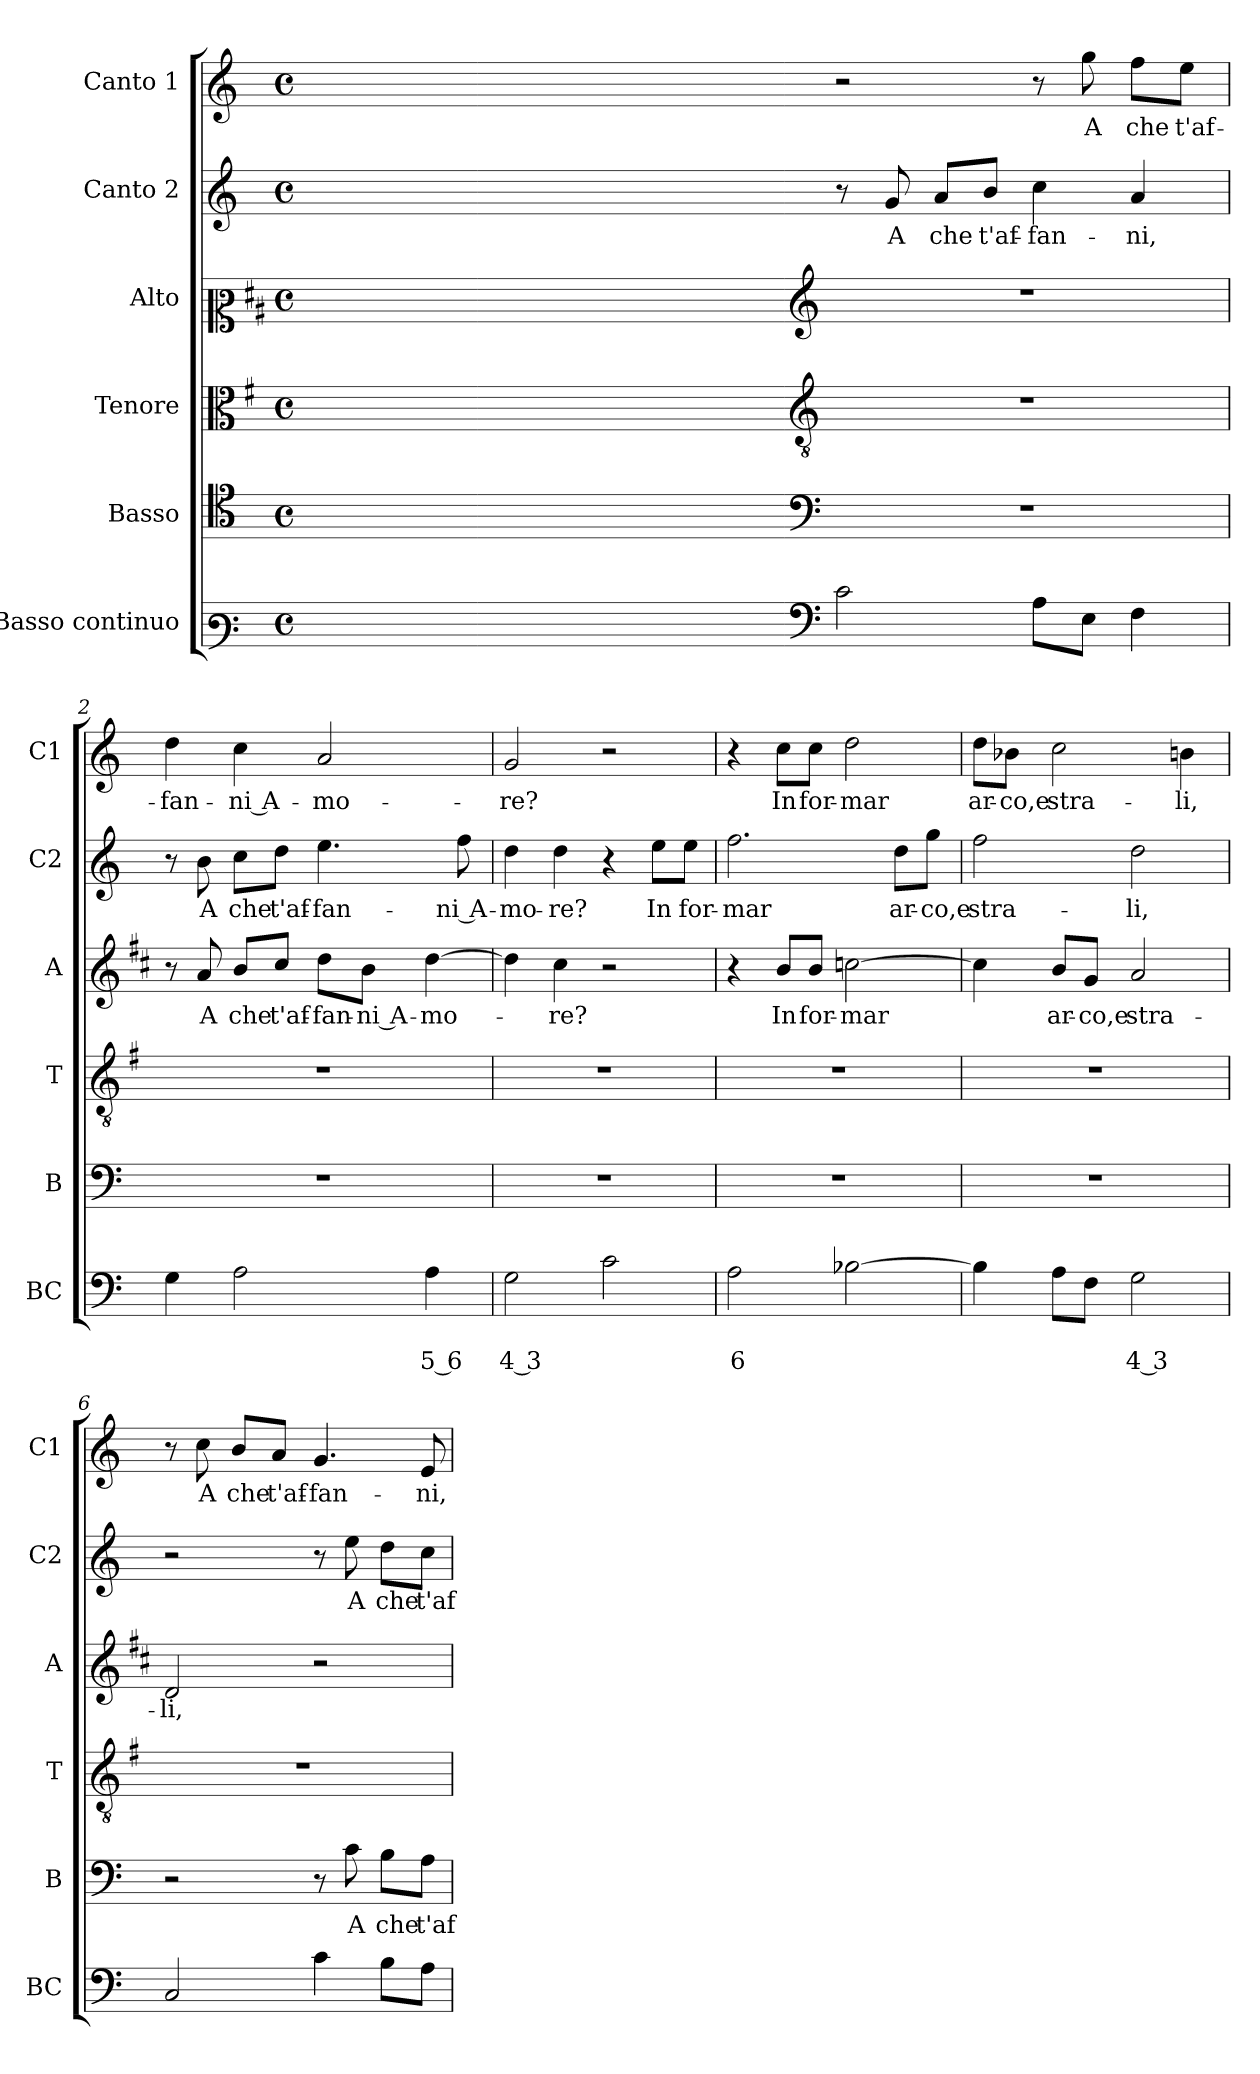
**kern	**text	**text	**kern	**text	**kern	**kern	**text	**kern	**text	**kern	**text
*part6	*part6	*part6	*part5	*part5	*part4	*part3	*part3	*part2	*part2	*part1	*part1
*staff6	*staff6	*staff6	*staff5	*staff5	*staff4	*staff3	*staff3	*staff2	*staff2	*staff1	*staff1
*I"Basso continuo	*	*	*I"Basso	*	*I"Tenore	*I"Alto	*	*I"Canto 2	*	*I"Canto 1	*
*I'BC	*	*	*I'B	*	*I'T	*I'A	*	*I'C2	*	*I'C1	*
*clefF3	*	*	*clefC4	*	*clefC3	*clefC2	*	*clefG2	*	*clefG2	*
*	*	*	*	*	*ITrd4c7	*ITrd1c2	*	*	*	*	*
*k[]	*	*	*k[]	*	*k[]	*k[]	*	*k[]	*	*k[]	*
*C:	*	*	*C:	*	*C:	*C:	*	*C:	*	*C:	*
*M4/4	*	*	*M4/4	*	*M4/4	*M4/4	*	*M4/4	*	*M4/4	*
*met(c)	*	*	*met(c)	*	*met(c)	*met(c)	*	*met(c)	*	*met(c)	*
=	=	=	=	=	=	=	=	=	=	=	=
1ryy	.	.	1ryy	.	1ryy	1ryy	.	1ryy	.	1ryy	.
=1X-	=1X-	=1X-	=1X-	=1X-	=1X-	=1X-	=1X-	=1X-	=1X-	=1X-	=1X-
4ryy	.	.	4ryy	.	4ryy	4ryy	.	4ryy	.	4ryy	.
4ryy	.	.	4ryy	.	4ryy	4ryy	.	4ryy	.	4ryy	.
4ryy	.	.	4ryy	.	4ryy	4ryy	.	4ryy	.	4ryy	.
4ryy	.	.	4ryy	.	4ryy	4ryy	.	4ryy	.	4ryy	.
=1-	=1-	=1-	=1-	=1-	=1-	=1-	=1-	=1-	=1-	=1-	=1-
*clefF4	*	*	*clefF4	*	*clefGv2	*clefG2	*	*	*	*	*
2c\	.	.	1r	.	1r	1r	.	8r	.	2r	.
!	!	!	!	!	!	!	!	!	!LO:LY:b	!	!
.	.	.	.	.	.	.	.	8g/	A	.	.
!	!	!	!	!	!	!	!	!	!LO:LY:b	!	!
.	.	.	.	.	.	.	.	8a/L	che	.	.
!	!	!	!	!	!	!	!	!	!LO:LY:b	!	!
.	.	.	.	.	.	.	.	8b/J	t'af-	.	.
!	!	!	!	!	!	!	!	!	!LO:LY:b	!	!
8A\L	.	.	.	.	.	.	.	4cc\	-fan-	8r	.
!	!	!	!	!	!	!	!	!	!	!	!LO:LY:b
8E\J	.	.	.	.	.	.	.	.	.	8gg\	A
!	!	!	!	!	!	!	!	!	!LO:LY:b	!	!LO:LY:b
4F\	.	.	.	.	.	.	.	4a/	-ni,	8ff\L	che
!	!	!	!	!	!	!	!	!	!	!	!LO:LY:b
.	.	.	.	.	.	.	.	.	.	8ee\J	t'af-
=2	=2	=2	=2	=2	=2	=2	=2	=2	=2	=2	=2
!	!	!	!	!	!	!	!	!	!	!	!LO:LY:b
4G\	.	.	1r	.	1r	8r	.	8r	.	4dd\	-fan-
!	!	!	!	!	!	!	!LO:LY:b	!	!LO:LY:b	!	!
.	.	.	.	.	.	8g/	A	8b\	A	.	.
!	!	!	!	!	!	!	!LO:LY:b	!	!LO:LY:b	!	!LO:LY:b
2A\	.	.	.	.	.	8a/L	che	8cc\L	che	4cc\	-ni A-
!	!	!	!	!	!	!	!LO:LY:b	!	!LO:LY:b	!	!
.	.	.	.	.	.	8b/J	t'af-	8dd\J	t'af-	.	.
!	!	!	!	!	!	!	!LO:LY:b	!	!LO:LY:b	!	!LO:LY:b
.	.	.	.	.	.	8cc\L	-fan-	4.ee\	-fan-	2a/	-mo-
!	!	!	!	!	!	!	!LO:LY:b	!	!	!	!
.	.	.	.	.	.	8a\J	-ni A-	.	.	.	.
!	!	!LO:LY:b	!	!	!	!	!LO:LY:b	!	!	!	!
4A\	.	5 6	.	.	.	[4cc\	-mo-	.	.	.	.
!	!	!	!	!	!	!	!	!	!LO:LY:b	!	!
.	.	.	.	.	.	.	.	8ff\	-ni A-	.	.
=3	=3	=3	=3	=3	=3	=3	=3	=3	=3	=3	=3
!	!	!LO:LY:b	!	!	!	!	!	!	!LO:LY:b	!	!LO:LY:b
2G\	.	4 3	1r	.	1r	4cc\]	.	4dd\	-mo-	2g/	-re?
!	!	!	!	!	!	!	!LO:LY:b	!	!LO:LY:b	!	!
.	.	.	.	.	.	4b\	-re?	4dd\	-re?	.	.
2c\	.	.	.	.	.	2r	.	4r	.	2r	.
!	!	!	!	!	!	!	!	!	!LO:LY:b	!	!
.	.	.	.	.	.	.	.	8ee\L	In	.	.
!	!	!	!	!	!	!	!	!	!LO:LY:b	!	!
.	.	.	.	.	.	.	.	8ee\J	for-	.	.
=4	=4	=4	=4	=4	=4	=4	=4	=4	=4	=4	=4
!	!	!LO:LY:b	!	!	!	!	!	!	!LO:LY:b	!	!
2A\	.	6	1r	.	1r	4r	.	2.ff\	-mar	4r	.
!	!	!	!	!	!	!	!LO:LY:b	!	!	!	!LO:LY:b
.	.	.	.	.	.	8a/L	In	.	.	8cc\L	In
!	!	!	!	!	!	!	!LO:LY:b	!	!	!	!LO:LY:b
.	.	.	.	.	.	8a/J	for-	.	.	8cc\J	for-
!	!	!	!	!	!	!	!LO:LY:b	!	!	!	!LO:LY:b
[2B-X\	.	.	.	.	.	[2b-X\	-mar	.	.	2dd\	-mar
!	!	!	!	!	!	!	!	!	!LO:LY:b	!	!
.	.	.	.	.	.	.	.	8dd\L	ar-	.	.
!	!	!	!	!	!	!	!	!	!LO:LY:b	!	!
.	.	.	.	.	.	.	.	8gg\J	-co,e	.	.
!!LO:LB:g=z
=5	=5	=5	=5	=5	=5	=5	=5	=5	=5	=5	=5
!	!	!	!	!	!	!	!	!	!LO:LY:b	!	!LO:LY:b
4B-\]	.	.	1r	.	1r	4b-\]	.	2ff\	stra-	8dd\L	ar-
!	!	!	!	!	!	!	!	!	!	!	!LO:LY:b
.	.	.	.	.	.	.	.	.	.	8b-X\J	-co,e
!	!	!	!	!	!	!	!LO:LY:b	!	!	!	!LO:LY:b
8A\L	.	.	.	.	.	8a/L	ar-	.	.	2cc\	stra-
!	!	!	!	!	!	!	!LO:LY:b	!	!	!	!
8F\J	.	.	.	.	.	8f/J	-co,e	.	.	.	.
!	!	!LO:LY:b	!	!	!	!	!LO:LY:b	!	!LO:LY:b	!	!
2G\	.	4 3	.	.	.	2g/	stra-	2dd\	-li,	.	.
!	!	!	!	!	!	!	!	!	!	!	!LO:LY:b
.	.	.	.	.	.	.	.	.	.	4bn\	-li,
=6	=6	=6	=6	=6	=6	=6	=6	=6	=6	=6	=6
!	!	!	!	!	!	!	!LO:LY:b	!	!	!	!
2C/	.	.	2r	.	1r	2c/	-li,	2r	.	8r	.
!	!	!	!	!	!	!	!	!	!	!	!LO:LY:b
.	.	.	.	.	.	.	.	.	.	8cc\	A
!	!	!	!	!	!	!	!	!	!	!	!LO:LY:b
.	.	.	.	.	.	.	.	.	.	8b/L	che
!	!	!	!	!	!	!	!	!	!	!	!LO:LY:b
.	.	.	.	.	.	.	.	.	.	8a/J	t'af-
!	!	!	!	!	!	!	!	!	!	!	!LO:LY:b
4c\	.	.	8r	.	.	2r	.	8r	.	4.g/	-fan-
!	!	!	!	!LO:LY:b	!	!	!	!	!LO:LY:b	!	!
.	.	.	8c\	A	.	.	.	8ee\	A	.	.
!	!	!	!	!LO:LY:b	!	!	!	!	!LO:LY:b	!	!
8B\L	.	.	8B\L	che	.	.	.	8dd\L	che	.	.
!	!	!	!	!LO:LY:b	!	!	!	!	!LO:LY:b	!	!LO:LY:b
8A\J	.	.	8A\J	t'af-	.	.	.	8cc\J	t'af-	8e/	-ni,
=	=	=	=	=	=	=	=	=	=	=	=
*-	*-	*-	*-	*-	*-	*-	*-	*-	*-	*-	*-
